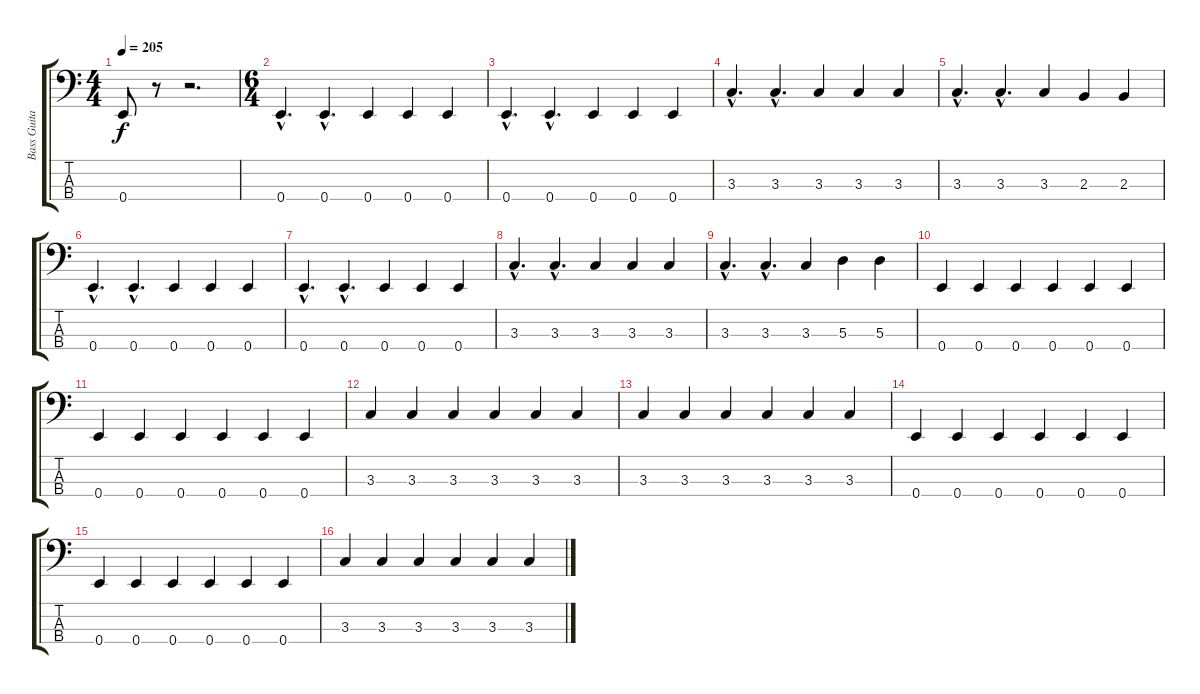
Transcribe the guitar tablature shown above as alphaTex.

\track ("Bass Guitar" "Bass Guita") {instrument electricbassfinger}
\staff {score tabs}
\tuning (G2 D2 A1 E1) {hide}
\ts (4 4)
\tempo 205
\clef f4
\ks c
0.4.8{dy f} r.8 r.2{d} |
\ts (6 4)
0.4{hac}.4{d} 0.4{hac}.4{d} 0.4.4 0.4.4 0.4.4 |
0.4{hac}.4{d} 0.4{hac}.4{d} 0.4.4 0.4.4 0.4.4 |
3.3{hac}.4{d} 3.3{hac}.4{d} 3.3.4 3.3.4 3.3.4 |
3.3{hac}.4{d} 3.3{hac}.4{d} 3.3.4 2.3.4 2.3.4 |
0.4{hac}.4{d} 0.4{hac}.4{d} 0.4.4 0.4.4 0.4.4 |
0.4{hac}.4{d} 0.4{hac}.4{d} 0.4.4 0.4.4 0.4.4 |
3.3{hac}.4{d} 3.3{hac}.4{d} 3.3.4 3.3.4 3.3.4 |
3.3{hac}.4{d} 3.3{hac}.4{d} 3.3.4 5.3.4 5.3.4 |
0.4.4 0.4.4 0.4.4 0.4.4 0.4.4 0.4.4 |
0.4.4 0.4.4 0.4.4 0.4.4 0.4.4 0.4.4 |
3.3.4 3.3.4 3.3.4 3.3.4 3.3.4 3.3.4 |
3.3.4 3.3.4 3.3.4 3.3.4 3.3.4 3.3.4 |
0.4.4 0.4.4 0.4.4 0.4.4 0.4.4 0.4.4 |
0.4.4 0.4.4 0.4.4 0.4.4 0.4.4 0.4.4 |
3.3.4 3.3.4 3.3.4 3.3.4 3.3.4 3.3.4
